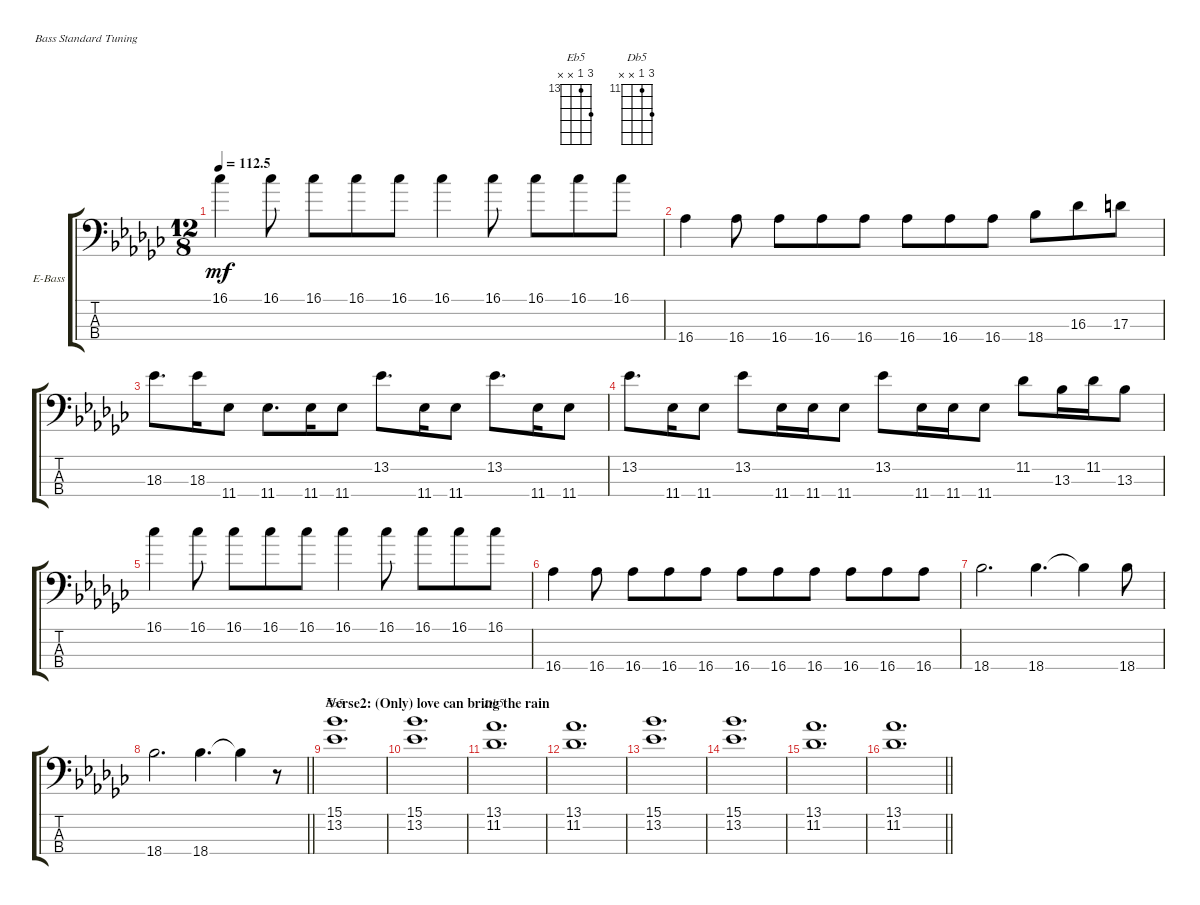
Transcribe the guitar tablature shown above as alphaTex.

\bracketExtendMode groupsimilarinstruments
\firstSystemTrackNameOrientation horizontal
\otherSystemsTrackNameOrientation horizontal
\track ("Electric Bass" "E-Bass") {instrument electricbassfinger}
\staff {score tabs}
\tuning (G2 D2 A1 E1)
\chord ("Eb5" 15 13 x x) {firstfret 13}
\chord ("Db5" 13 11 x x) {firstfret 11}
\ts (12 8)
\tempo
112.5
\accidentals auto
\clef f4
\ottava regular
\simile none
\ks ebminor
16.1.4{dy mf} 16.1.8 16.1.8 16.1.8 16.1.8 16.1.4 16.1.8 16.1.8 16.1.8 16.1.8 |
16.4.4 16.4.8 16.4.8 16.4.8 16.4.8 16.4.8 16.4.8 16.4.8 18.4.8 16.3.8 17.3.8 |
18.3.8{d} 18.3.16 11.4.8 11.4.8{d} 11.4.16 11.4.8 13.2.8{d} 11.4.16 11.4.8 13.2.8{d} 11.4.16 11.4.8 |
13.2.8{d} 11.4.16 11.4.8 13.2.8 11.4.16 11.4.16 11.4.8 13.2.8 11.4.16 11.4.16 11.4.8 11.2.8 13.3.16 11.2.16 13.3.8 |
16.1.4 16.1.8 16.1.8 16.1.8 16.1.8 16.1.4 16.1.8 16.1.8 16.1.8 16.1.8 |
16.4.4 16.4.8 16.4.8 16.4.8 16.4.8 16.4.8 16.4.8 16.4.8 16.4.8 16.4.8 16.4.8 |
18.4.2{d} 18.4.4{d} 18.4{t}.4 18.4.8 |
\barLineRight lightlight
18.4.2{d} 18.4.4{d} 18.4{t}.4 r.8 |
\section ("" "Verse2: (Only) love can bring the rain")
(13.2 15.1).1{d ch "Eb5"} |
(13.2 15.1).1{d} |
(11.2 13.1).1{d ch "Db5"} |
(11.2 13.1).1{d} |
(13.2 15.1).1{d} |
(13.2 15.1).1{d} |
(11.2 13.1).1{d} |
\barLineRight lightlight
(11.2 13.1).1{d}
